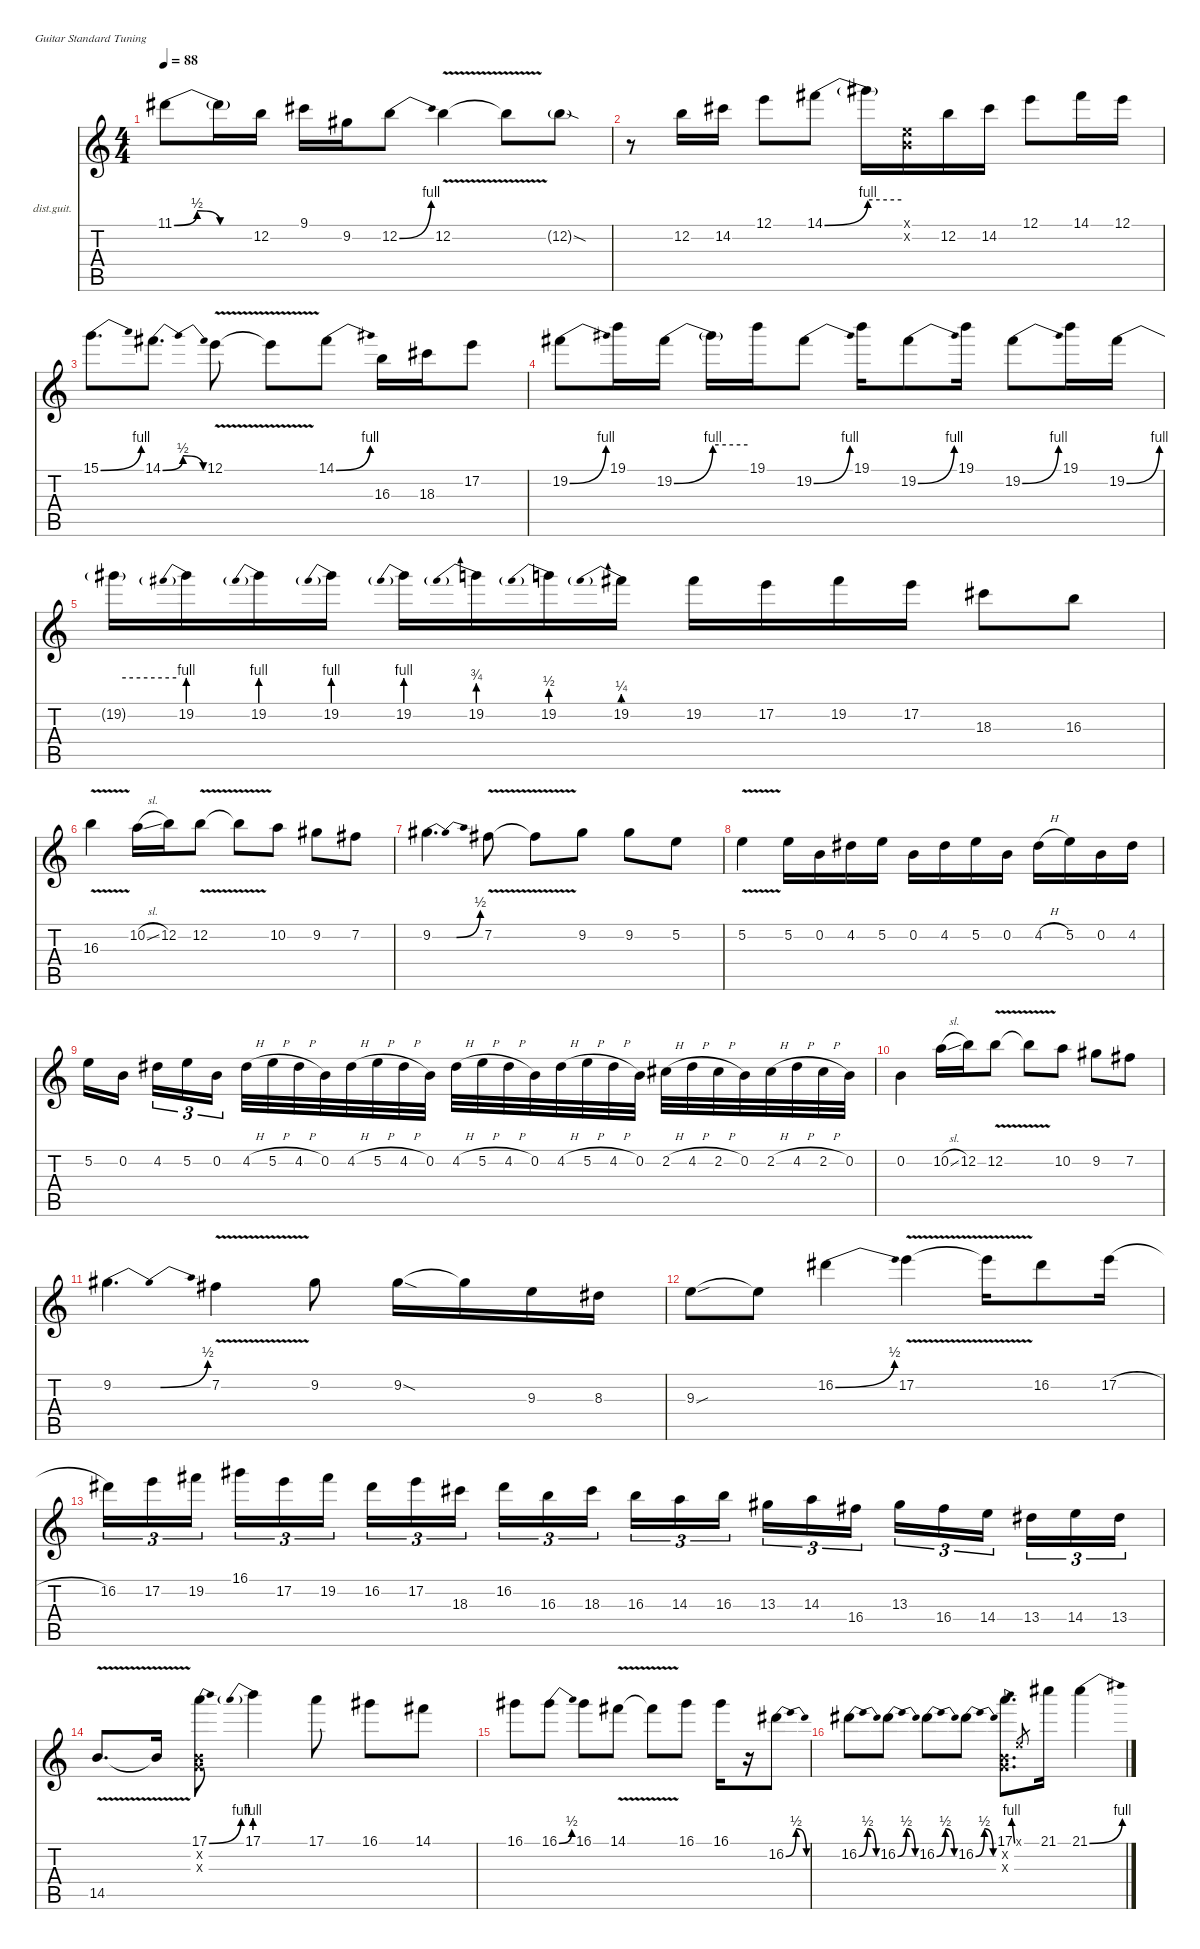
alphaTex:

\defaultSystemsLayout 4
\hideDynamics
\bracketExtendMode nobrackets
\firstSystemTrackNameOrientation horizontal
\otherSystemsTrackNameOrientation horizontal
\track ("Distortion Guitar " "dist.guit.") {instrument distortionguitar}
\staff {score tabs}
\tuning (E4 B3 G3 D3 A2 E2)
\ts (4 4)
\tempo 88
\clef g2
\ks c
11.1{be (bendrelease 0 0 30 2 30 2 60 0) acc #}.8{dy f beam Down} 11.1{be (hold 0 0 60 0) t acc #}.16{beam Down} 12.2.16{beam Down} 9.1{acc #}.16{beam Down} 9.2{acc #}.16{beam Down} 12.2{be (bend 0 0 30 4)}.8{beam Down} 12.2{v}.4{beam Down} 12.2{v t}.8{beam Down} 12.2{sod g}.8{beam Down} |
r.8{beam Down} 12.2.16{beam Down} 14.2{acc #}.16{beam Down} 12.1.8{beam Down} 14.1{be (bend 0 0 60 4) acc #}.8{beam Down} 14.1{be (hold 0 4 60 4) t}.16{beam Down} (0.1{x} 0.2{x}).16{beam Down} 12.2.16{beam Down} 14.2{acc #}.16{beam Down} 12.1.8{beam Down} 14.1{acc #}.16{beam Down} 12.1.16{beam Down} |
15.1{be (bend 0 0 30 4)}.8{d beam Down} 14.1{be (bendrelease 0 0 15 2 30 2 45 0) acc #}.8{d beam Down} 12.1{v}.8{beam Down} 12.1{v t}.8{beam Down} 14.1{be (bend 0 0 30 4) acc #}.8{beam Down} 16.3.16{beam Down} 18.3{acc #}.16{beam Down} 17.2.8{beam Down} |
19.2{be (bend 0 0 30 4) acc #}.8{beam Down} 19.1.16{beam Down} 19.2{be (bend 0 0 60 4) acc #}.16{beam Down} 19.2{be (hold 0 4 60 4) t}.16{beam Down} 19.1.16{beam Down} 19.2{be (bend 0 0 30 4) acc #}.8{beam Down} 19.1.16{beam Down} 19.2{be (bend 0 0 30 4) acc #}.8{beam Down} 19.1.16{beam Down} 19.2{be (bend 0 0 30 4) acc #}.8{beam Down} 19.1.16{beam Down} 19.2{be (bend 0 0 60 4) acc #}.16{beam Down} |
19.2{be (hold 0 4 60 4) t}.16{beam Down} 19.2{be (prebend 0 4 60 4)}.16{beam Down} 19.2{be (prebend 0 4 60 4)}.16{beam Down} 19.2{be (prebend 0 4 60 4)}.16{beam Down} 19.2{be (prebend 0 4 60 4)}.16{beam Down} 19.2{be (prebend 0 3 60 3)}.16{beam Down} 19.2{be (prebend 0 2 60 2)}.16{beam Down} 19.2{be (prebend 0 1 60 1) acc #}.16{beam Down} 19.2{acc #}.16{beam Down} 17.2.16{beam Down} 19.2{acc #}.16{beam Down} 17.2.16{beam Down} 18.3{acc #}.8{beam Down} 16.3.8{beam Down} |
16.3{v}.4{beam Down} 10.2{sl}.16{beam Down} 12.2.16{beam Down} 12.2{v}.8{dy ff beam Down} 12.2{v t}.8{dy f beam Down} 10.2.8{beam Down} 9.2{acc #}.8{beam Down} 7.2{acc #}.8{beam Down} |
9.2{be (bendrelease 0 0 30 2 30 2 15 0) acc #}.4{d beam Down} 7.2{v acc #}.8{beam Down} 7.2{v t acc #}.8{beam Down} 9.2{acc #}.8{beam Down} 9.2{acc #}.8{beam Down} 5.2.8{beam Down} |
5.2{v}.4{beam Down} 5.2.16{beam Down} 0.2.16{beam Down} 4.2{acc #}.16{beam Down} 5.2.16{beam Down} 0.2.16{beam Down} 4.2{acc #}.16{beam Down} 5.2.16{beam Down} 0.2.16{beam Down} 4.2{h acc #}.16{beam Down} 5.2.16{beam Down} 0.2.16{beam Down} 4.2{acc #}.16{beam Down} |
5.2.16{beam Down} 0.2.16{beam Down} 4.2{acc #}.16{tu (3 2) beam Down} 5.2.16{tu (3 2) beam Down} 0.2.16{tu (3 2) beam Down} 4.2{h acc #}.32{beam Down} 5.2{h}.32{beam Down} 4.2{h acc #}.32{beam Down} 0.2.32{beam Down} 4.2{h acc #}.32{beam Down} 5.2{h}.32{beam Down} 4.2{h acc #}.32{beam Down} 0.2.32{beam Down} 4.2{h acc #}.32{beam Down} 5.2{h}.32{beam Down} 4.2{h acc #}.32{beam Down} 0.2.32{beam Down} 4.2{h acc #}.32{beam Down} 5.2{h}.32{beam Down} 4.2{h acc #}.32{beam Down} 0.2.32{beam Down} 2.2{h acc #}.32{beam Down} 4.2{h acc #}.32{beam Down} 2.2{h acc #}.32{beam Down} 0.2.32{beam Down} 2.2{h acc #}.32{beam Down} 4.2{h acc #}.32{beam Down} 2.2{h acc #}.32{beam Down} 0.2.32{beam Down} |
0.2.4{beam Down} 10.2{sl}.16{beam Down} 12.2.16{beam Down} 12.2{v}.8{dy ff beam Down} 12.2{v t}.8{dy f beam Down} 10.2.8{beam Down} 9.2{acc #}.8{beam Down} 7.2{acc #}.8{beam Down} |
9.2{be (bendrelease 0 0 30 2 30 2 15 0) acc #}.4{d beam Down} 7.2{v acc #}.4{beam Down} 9.2{acc #}.8{beam Down} 9.2{sod acc #}.16{beam Down} 9.2{t acc #}.16{beam Down} 9.3.16{beam Down} 8.3{acc #}.16{beam Down} |
9.3{sou}.8{beam Down} 9.3{t}.8{beam Down} 16.2{be (bend 0 0 30 2) acc #}.4{beam Down} 17.2{v}.4{beam Down} 17.2{v t}.16{beam Down} 16.2{acc #}.8{beam Down} 17.2{h}.16{beam Down} |
16.2{acc #}.16{tu (3 2) beam Down} 17.2.16{tu (3 2) beam Down} 19.2{acc #}.16{tu (3 2) beam Down} 16.1{acc #}.16{tu (3 2) beam Down} 17.2.16{tu (3 2) beam Down} 19.2{acc #}.16{tu (3 2) beam Down} 16.2{acc #}.16{tu (3 2) beam Down} 17.2.16{tu (3 2) beam Down} 18.3{acc #}.16{tu (3 2) beam Down} 16.2{acc #}.16{tu (3 2) beam Down} 16.3.16{tu (3 2) beam Down} 18.3{acc #}.16{tu (3 2) beam Down} 16.3.16{tu (3 2) beam Down} 14.3.16{tu (3 2) beam Down} 16.3.16{tu (3 2) beam Down} 13.3{acc #}.16{tu (3 2) beam Down} 14.3.16{tu (3 2) beam Down} 16.4{acc #}.16{tu (3 2) beam Down} 13.3{acc #}.16{tu (3 2) beam Down} 16.4{acc #}.16{tu (3 2) beam Down} 14.4.16{tu (3 2) beam Down} 13.4{acc #}.16{tu (3 2) beam Down} 14.4.16{tu (3 2) beam Down} 13.4{acc #}.16{tu (3 2) beam Down} |
14.5{v}.8{d beam Up} 14.5{v t}.16{beam Up} (17.1{be (bend 0 0 15 4)} 0.2{x} 0.3{x}).8{beam Down} 17.1{be (prebend 0 4 60 4)}.4{beam Down} 17.1.8{beam Down} 16.1{acc #}.8{beam Down} 14.1{acc #}.8{beam Down} |
16.1{acc #}.8{beam Down} 16.1{be (bend 0 0 15 2) acc #}.8{beam Down} 16.1{acc #}.8{beam Down} 14.1{v acc #}.8{beam Down} 14.1{v t acc #}.8{beam Down} 16.1{acc #}.8{beam Down} 16.1{acc #}.16{beam Down} r.16{beam Down} 16.2{be (bendrelease 0 0 15 2 30 2 45 0) acc #}.8{beam Down} |
16.2{be (bendrelease 0 0 15 2 30 2 45 0) acc #}.8{beam Down} 16.2{be (bendrelease 0 0 15 2 30 2 45 0) acc #}.8{beam Down} 16.2{be (bendrelease 0 0 15 2 30 2 45 0) acc #}.8{beam Down} 16.2{be (bendrelease 0 0 15 2 30 2 45 0) acc #}.8{beam Down} (17.1{be (bend 0 0 30 4)} 0.2{x} 0.3{x}).8{d beam Down} 0.1{x}.8{gr dy mf beam Up} 21.1{acc #}.16{dy f beam Down} 21.1{be (bend 0 0 14.0000004 4) acc #}.4{beam Down}
